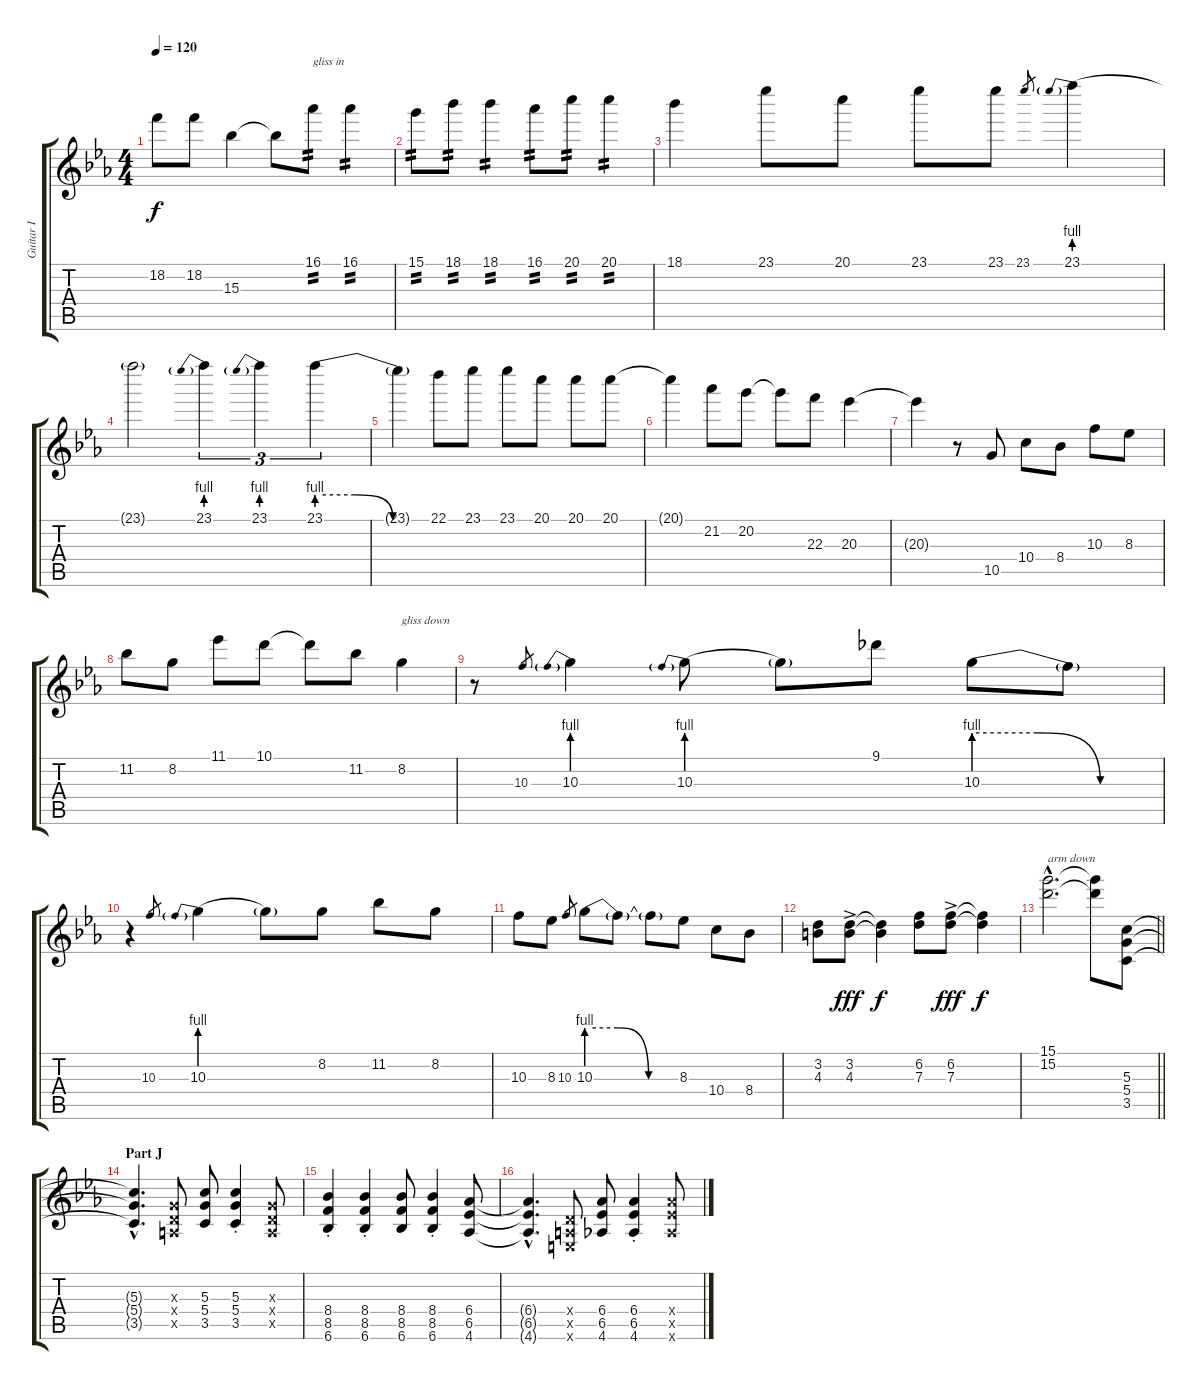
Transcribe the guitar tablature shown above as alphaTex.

\track ("Guitar I" "Guitar I") {instrument distortionguitar}
\staff {score tabs}
\tuning (E4 B3 G3 D3 A2 E2) {hide}
\ts (4 4)
\tempo 120
\clef g2
\ks eb
18.2.8{dy f} 18.2.8 15.3.4 15.3{t}.8 16.1.8{txt "gliss in" tp 2} 16.1.4{tp 2} |
15.1.8{tp 2} 18.1.8{tp 2} 18.1.4{tp 2} 16.1.8{tp 2} 20.1.8{tp 2} 20.1.4{tp 2} |
18.1.4 23.1.8 20.1.8 23.1.8 23.1.8 23.1.8{gr} 23.1{be (prebend 0 4 60 4)}.4 |
23.1{t}.2 23.1{be (prebend 0 4 60 4)}.4{tu (3 2)} 23.1{be (prebend 0 4 60 4)}.4{tu (3 2)} 23.1{be (custom 0 4 20 4 40 0 60 0)}.4{tu (3 2)} |
23.1{t}.4 22.1.8 23.1.8 23.1.8 20.1.8 20.1.8 20.1.8 |
20.1{t}.4 21.2.8 20.2.8 20.2{t}.8 22.3.8 20.3.4 |
20.3{t}.4 r.8 10.5.8 10.4.8 8.4.8 10.3.8 8.3.8 |
11.2.8 8.2.8 11.1.8 10.1.8 10.1{t}.8 11.2.8 8.2.4{txt "gliss down"} |
r.8 10.3.8{gr} 10.3{be (prebend 0 4 60 4)}.4 10.3{be (prebend 0 4 60 4)}.8 10.3{t}.8 9.1.8 10.3{be (custom 0 4 20 4 40 0 60 0)}.8 10.3{t}.8 |
r.4 10.3.8{gr} 10.3{be (prebend 0 4 60 4)}.4 10.3{t}.8 8.2.8 11.2.8 8.2.8 |
10.3.8 8.3.8 10.3.8{gr} 10.3{be (custom 0 4 20 4 40 0 60 0)}.8 10.3{t}.8 10.3{t}.8 8.3.8 10.4.8 8.4.8 |
(3.2 4.3).8 (3.2{ac} 4.3{ac}).8{dy fff} (3.2{t} 4.3{t}).4{dy f} (6.2 7.3).8 (6.2{ac} 7.3{ac}).8{dy fff} (6.2{t} 7.3{t}).4{dy f} |
\barLineRight lightlight
(15.1{hac} 15.2{hac}).2{d txt "arm down"} (15.1{t} 15.2{t}).8 (5.3 5.4 3.5).8 |
\section ("" "Part J")
(5.3{hac t} 5.4{hac t} 3.5{hac t}).4{d} (0.3{x} 0.4{x} 0.5{x}).8 (5.3 5.4 3.5).8 (5.3{st} 5.4{st} 3.5{st}).4 (0.3{x} 0.4{x} 0.5{x}).8 |
(8.4{st} 8.5{st} 6.6{st}).4 (8.4{st} 8.5{st} 6.6{st}).4 (8.4 8.5 6.6).8 (8.4{st} 8.5{st} 6.6{st}).4 (6.4 6.5 4.6).8 |
(6.4{hac t} 6.5{hac t} 4.6{hac t}).4{d} (0.4{x} 0.5{x} 0.6{x}).8 (6.4 6.5 4.6).8 (6.4{st} 6.5{st} 4.6{st}).4 (6.4{x} 6.5{x} 4.6{x}).8
